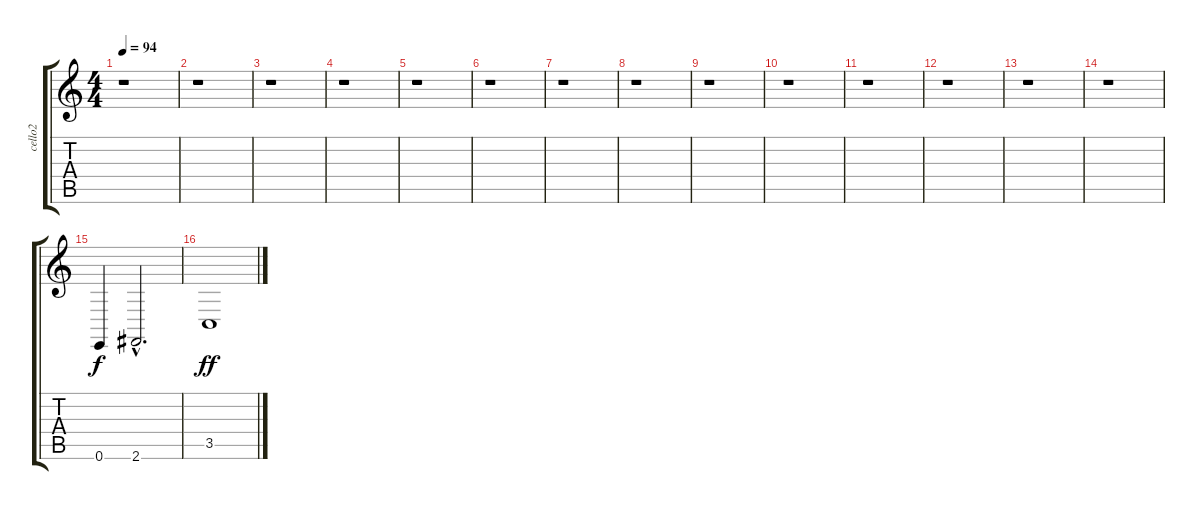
\track ("cello2" "cello2") {instrument cello}
\staff {score tabs}
\tuning (E4 B3 G3 D3 A2 E2) {hide}
\ts (4 4)
\tempo 94
\clef g2
\ks c
r.1{dy f} |
r.1 |
r.1 |
r.1 |
r.1 |
r.1 |
r.1 |
r.1 |
r.1 |
r.1 |
r.1 |
r.1 |
r.1 |
r.1 |
0.6.4{volume 7} 2.6{hac}.2{d} |
3.5.1{dy ff}
